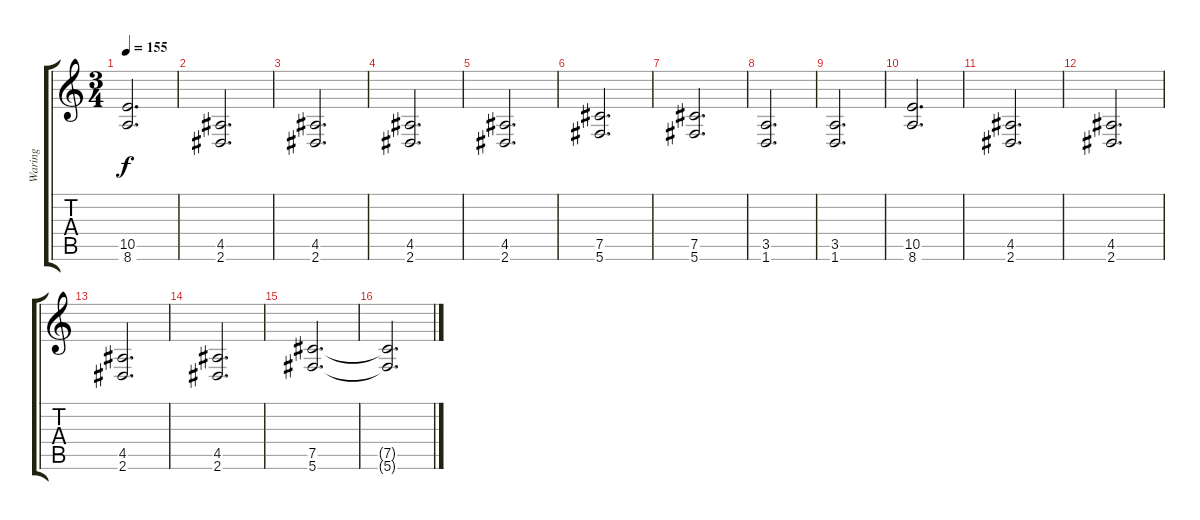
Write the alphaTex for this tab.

\track ("Waring" "Waring") {instrument distortionguitar}
\staff {score tabs}
\tuning (Db4 Ab3 E3 B2 Gb2 Db2) {hide}
\ts (3 4)
\tempo 155
\clef g2
\ks c
(10.5 8.6).2{d dy f} |
(4.5 2.6).2{d} |
(4.5 2.6).2{d} |
(4.5 2.6).2{d} |
(4.5 2.6).2{d} |
(7.5 5.6).2{d} |
(7.5 5.6).2{d} |
(3.5 1.6).2{d} |
(3.5 1.6).2{d} |
(10.5 8.6).2{d} |
(4.5 2.6).2{d} |
(4.5 2.6).2{d} |
(4.5 2.6).2{d} |
(4.5 2.6).2{d} |
(7.5 5.6).2{d} |
(7.5{t} 5.6{t}).2{d}
